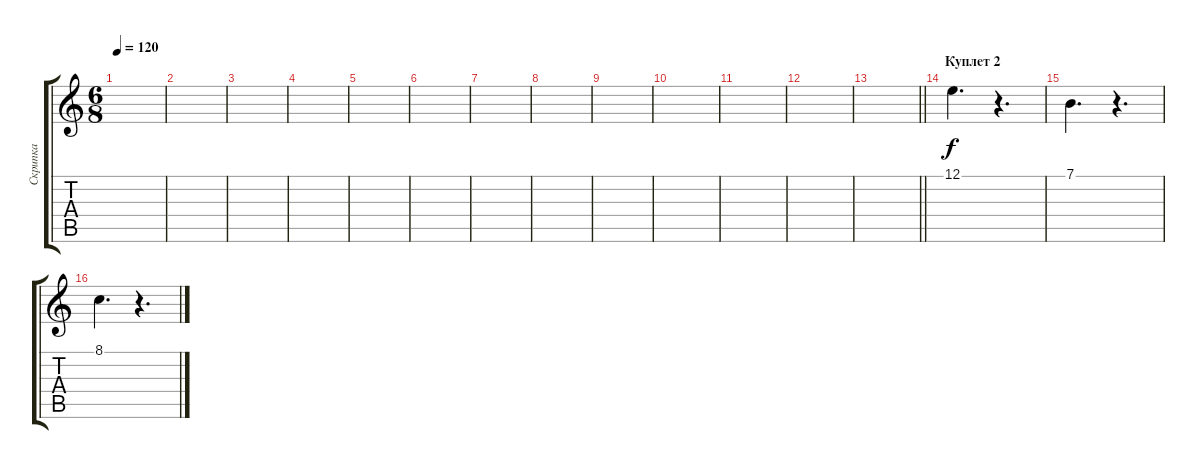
\track ("Скрипка" "Скрипка") {instrument stringensemble1}
\staff {score tabs}
\tuning (E4 B3 G3 D3 A2 E2) {hide}
\ts (6 8)
\tempo 120
\clef g2
\ks c
|
|
|
|
|
|
|
|
|
|
|
|
\barLineRight lightlight
|
\section ("" "Куплет 2")
12.1.4{d} r.4{d} |
7.1.4{d} r.4{d} |
8.1.4{d} r.4{d}
